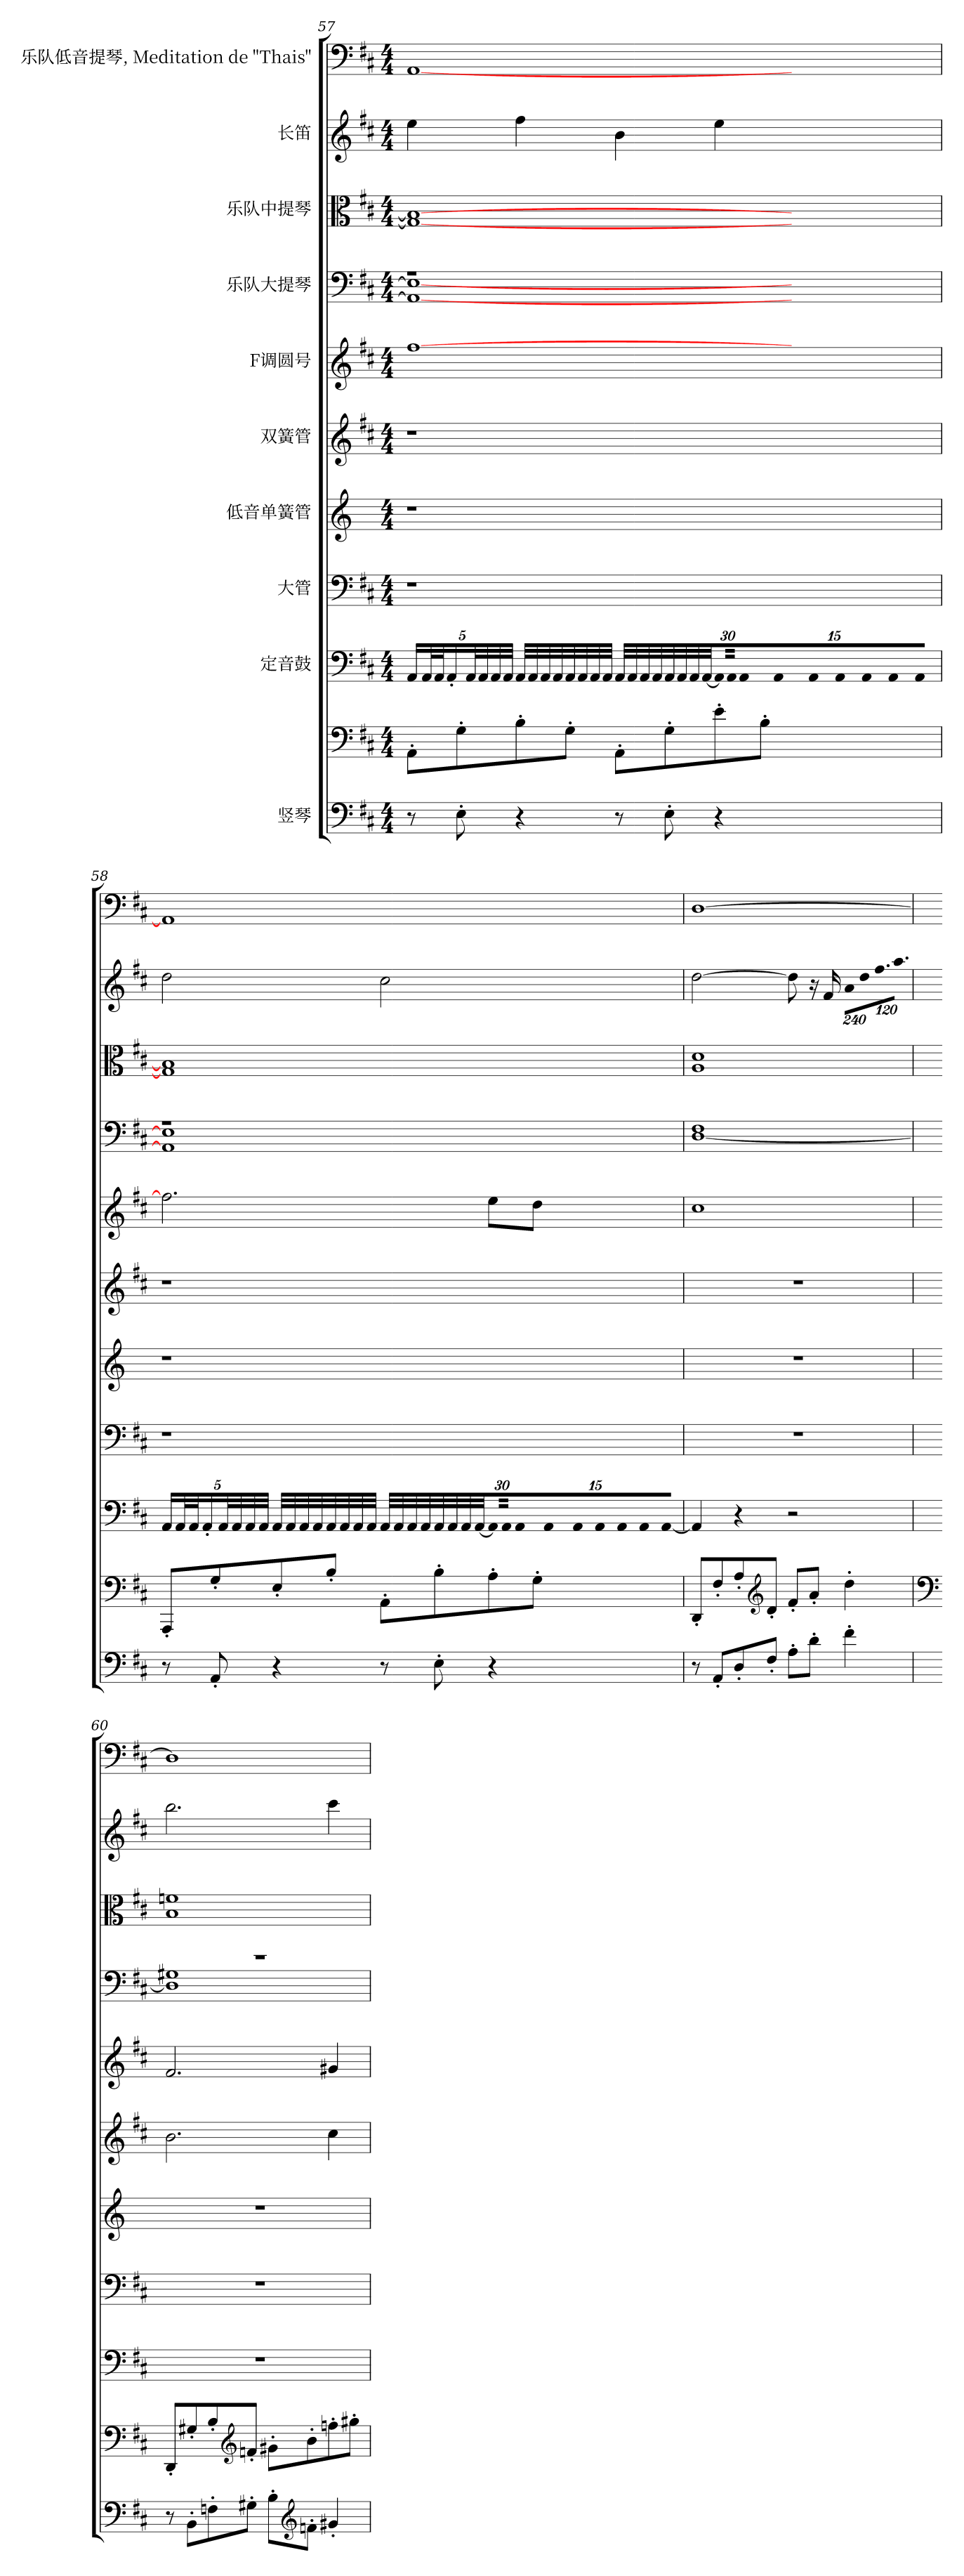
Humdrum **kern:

**kern	**kern	**kern	**kern	**kern	**kern	**kern	**kern	**kern	**kern	**kern
*part10	*part10	*part9	*part8	*part7	*part6	*part5	*part4	*part3	*part2	*part1
*staff11	*staff10	*staff9	*staff8	*staff7	*staff6	*staff5	*staff4	*staff3	*staff2	*staff1
*I"竖琴	*	*I"定音鼓	*I"大管	*I"低音单簧管	*I"双簧管	*I"F调圆号	*I"乐队大提琴	*I"乐队中提琴	*I"长笛	*I"乐队低音提琴, Meditation de &quot;Thais&quot;
!!LO:PB:g=z
*clefF4	*clefF4	*clefF4	*clefF4	*clefG2	*clefG2	*clefG2	*clefF4	*clefC3	*clefG2	*clefF4
*	*	*	*	*ITrd8c14	*	*ITrd4c7	*	*	*	*ITrd7c12
*k[f#c#]	*k[f#c#]	*k[f#c#]	*k[f#c#]	*k[]	*k[f#c#]	*k[f#]	*k[f#c#]	*k[f#c#]	*k[f#c#]	*k[f#c#]
*M4/4	*M4/4	*M4/4	*M4/4	*M4/4	*M4/4	*M4/4	*M4/4	*M4/4	*M4/4	*M4/4
*	*	*Xbrackettup	*	*	*	*	*	*	*	*
=57	=57	=57	=57	=57	=57	=57	=57	=57	=57	=57
*	*	*	*	*	*	*	*^	*	*	*
8r	8AA'\L	20AA/LL	1r	1r	1r	[1b	1r	1AA_ 1E_	1G_ 1B_	4ee\	[1AAA
.	.	40AA/L	.	.	.	.	.	.	.	.	.
.	.	40AA/J	.	.	.	.	.	.	.	.	.
.	.	20AA'/	.	.	.	.	.	.	.	.	.
8E'\	8G'\	.	.	.	.	.	.	.	.	.	.
.	.	40AA/L	.	.	.	.	.	.	.	.	.
.	.	40AA/	.	.	.	.	.	.	.	.	.
.	.	40AA/	.	.	.	.	.	.	.	.	.
.	.	40AA/JJJ	.	.	.	.	.	.	.	.	.
4r	8B'\	32AA/LLL	.	.	.	.	.	.	.	4ff#\	.
.	.	32AA/	.	.	.	.	.	.	.	.	.
.	.	32AA/	.	.	.	.	.	.	.	.	.
.	.	32AA/	.	.	.	.	.	.	.	.	.
.	8G'\J	32AA/	.	.	.	.	.	.	.	.	.
.	.	32AA/	.	.	.	.	.	.	.	.	.
.	.	32AA/	.	.	.	.	.	.	.	.	.
.	.	32AA/JJJ	.	.	.	.	.	.	.	.	.
8r	8AA'\L	32AA/LLL	.	.	.	.	.	.	.	4b\	.
.	.	32AA/	.	.	.	.	.	.	.	.	.
.	.	32AA/	.	.	.	.	.	.	.	.	.
.	.	32AA/	.	.	.	.	.	.	.	.	.
8E'\	8G'\	32AA/	.	.	.	.	.	.	.	.	.
.	.	32AA/	.	.	.	.	.	.	.	.	.
.	.	32AA/	.	.	.	.	.	.	.	.	.
.	.	[32AA/	.	.	.	.	.	.	.	.	.
!	!	!LO:N:vis=256%9	!	!	!	!	!	!	!	!	!
4r	8e'\	960%17AA/L]	.	.	.	.	.	.	.	4ee\	.
!	!	!LO:N:vis=256%9	!	!	!	!	!	!	!	!	!
.	.	960%17AA/J	.	.	.	.	.	.	.	.	.
.	.	1920ryy	.	.	.	.	.	.	.	.	.
!	!	!LO:N:vis=32	!	!	!	!	!	!	!	!	!
.	.	640%23AA/	.	.	.	.	.	.	.	.	.
!	!	!LO:N:vis=32	!	!	!	!	!	!	!	!	!
.	.	640%23AA/	.	.	.	.	.	.	.	.	.
!	!	!LO:N:vis=32	!	!	!	!	!	!	!	!	!
.	.	640%23AA/	.	.	.	.	.	.	.	.	.
.	8B'\J	.	.	.	.	.	.	.	.	.	.
!	!	!LO:N:vis=256%9	!	!	!	!	!	!	!	!	!
.	.	960%17AA/K	.	.	.	.	.	.	.	.	.
!	!	!LO:N:vis=32	!	!	!	!	!	!	!	!	!
.	.	640%23AA/	.	.	.	.	.	.	.	.	.
!	!	!LO:N:vis=32	!	!	!	!	!	!	!	!	!
.	.	640%23AA/	.	.	.	.	.	.	.	.	.
!	!	!LO:N:vis=256%9	!	!	!	!	!	!	!	!	!
.	.	960%17AA/JJJk	.	.	.	.	.	.	.	.	.
960ryy	960ryy	.	960ryy	960ryy	960ryy	960ryy	960ryy	960ryy	960ryy	960ryy	960ryy
!!LO:PB:g=z
=58	=58	=58	=58	=58	=58	=58	=58	=58	=58	=58	=58
8r	8AAA'/L	20AA/LL	1r	1r	1r	2.b\]	1r	1AA] 1E]	1G] 1B]	2dd\	1AAA]
.	.	40AA/L	.	.	.	.	.	.	.	.	.
.	.	40AA/J	.	.	.	.	.	.	.	.	.
.	.	20AA'/	.	.	.	.	.	.	.	.	.
8AA'/	8G'/	.	.	.	.	.	.	.	.	.	.
.	.	40AA/L	.	.	.	.	.	.	.	.	.
.	.	40AA/	.	.	.	.	.	.	.	.	.
.	.	40AA/	.	.	.	.	.	.	.	.	.
.	.	40AA/JJJ	.	.	.	.	.	.	.	.	.
4r	8E'/	32AA/LLL	.	.	.	.	.	.	.	.	.
.	.	32AA/	.	.	.	.	.	.	.	.	.
.	.	32AA/	.	.	.	.	.	.	.	.	.
.	.	32AA/	.	.	.	.	.	.	.	.	.
.	8B'/J	32AA/	.	.	.	.	.	.	.	.	.
.	.	32AA/	.	.	.	.	.	.	.	.	.
.	.	32AA/	.	.	.	.	.	.	.	.	.
.	.	32AA/JJJ	.	.	.	.	.	.	.	.	.
8r	8AA'\L	32AA/LLL	.	.	.	.	.	.	.	2cc#\	.
.	.	32AA/	.	.	.	.	.	.	.	.	.
.	.	32AA/	.	.	.	.	.	.	.	.	.
.	.	32AA/	.	.	.	.	.	.	.	.	.
8E'\	8B'\	32AA/	.	.	.	.	.	.	.	.	.
.	.	32AA/	.	.	.	.	.	.	.	.	.
.	.	32AA/	.	.	.	.	.	.	.	.	.
.	.	[32AA/	.	.	.	.	.	.	.	.	.
!	!	!LO:N:vis=256%9	!	!	!	!	!	!	!	!	!
4r	8A'\	960%17AA/L]	.	.	.	8a\L	.	.	.	.	.
!	!	!LO:N:vis=256%9	!	!	!	!	!	!	!	!	!
.	.	960%17AA/J	.	.	.	.	.	.	.	.	.
.	.	1920ryy	.	.	.	.	.	.	.	.	.
!	!	!LO:N:vis=32	!	!	!	!	!	!	!	!	!
.	.	640%23AA/	.	.	.	.	.	.	.	.	.
!	!	!LO:N:vis=32	!	!	!	!	!	!	!	!	!
.	.	640%23AA/	.	.	.	.	.	.	.	.	.
!	!	!LO:N:vis=32	!	!	!	!	!	!	!	!	!
.	.	640%23AA/	.	.	.	.	.	.	.	.	.
.	8G'\J	.	.	.	.	8g\J	.	.	.	.	.
!	!	!LO:N:vis=256%9	!	!	!	!	!	!	!	!	!
.	.	960%17AA/K	.	.	.	.	.	.	.	.	.
!	!	!LO:N:vis=32	!	!	!	!	!	!	!	!	!
.	.	640%23AA/	.	.	.	.	.	.	.	.	.
!	!	!LO:N:vis=32	!	!	!	!	!	!	!	!	!
.	.	640%23AA/	.	.	.	.	.	.	.	.	.
!	!	!LO:N:vis=256%9	!	!	!	!	!	!	!	!	!
.	.	[960%17AA/JJJk	.	.	.	.	.	.	.	.	.
960ryy	960ryy	.	960ryy	960ryy	960ryy	960ryy	960ryy	960ryy	960ryy	960ryy	960ryy
!!LO:PB:g=z
=59	=59	=59	=59	=59	=59	=59	=59	=59	=59	=59	=59
*	*	*	*	*	*	*	*	*	*	*	*MM65
8r	8DD'/L	4AA/]	1r	1r	1r	1f#	1F#	[1D	1A 1d	[2dd\	[1DD
8AA'/L	8F#'/	.	.	.	.	.	.	.	.	.	.
8D'/	8A'/	4r	.	.	.	.	.	.	.	.	.
*	*clefG2	*	*	*	*	*	*	*	*	*	*
8F#'/J	8d'/J	.	.	.	.	.	.	.	.	.	.
8A'\L	8f#'/L	2r	.	.	.	.	.	.	.	8dd\]	.
8d'\J	8a'/J	.	.	.	.	.	.	.	.	16r	.
.	.	.	.	.	.	.	.	.	.	16f#/	.
*	*	*	*	*	*	*	*	*	*	*Xbrackettup	*
!	!	!	!	!	!	!	!	!	!	!LO:N:vis=16	!
4f#'\	4dd'\	.	.	.	.	.	.	.	.	1920%137a\LL	.
!	!	!	!	!	!	!	!	!	!	!LO:N:vis=16	!
.	.	.	.	.	.	.	.	.	.	1920%137dd\	.
!	!	!	!	!	!	!	!	!	!	!LO:N:vis=32.	!
.	.	.	.	.	.	.	.	.	.	1920%103ff#\L	.
!	!	!	!	!	!	!	!	!	!	!LO:N:vis=32.	!
.	.	.	.	.	.	.	.	.	.	1920%103aa\JJJ	.
=60	=60	=60	=60	=60	=60	=60	=60	=60	=60	=60	=60
*	*clefF4	*	*	*	*	*	*	*	*	*	*
8r	8DD'/L	1r	1r	1r	2.b\	2.B/	1r	1D] 1G#X	1B 1fn	2.bb\	1DD]
8BB'\L	8G#X'/	.	.	.	.	.	.	.	.	.	.
8Fn'\	8B'/	.	.	.	.	.	.	.	.	.	.
*	*clefG2	*	*	*	*	*	*	*	*	*	*
8G#X'\J	8fn'/J	.	.	.	.	.	.	.	.	.	.
8B'\L	8g#X'\L	.	.	.	.	.	.	.	.	.	.
*clefG2	*	*	*	*	*	*	*	*	*	*	*
8fn'\J	8b'\	.	.	.	.	.	.	.	.	.	.
4g#X'/	8ffn'\	.	.	.	4cc#\	4c#X/	.	.	.	4ccc#\	.
.	8gg#X'\J	.	.	.	.	.	.	.	.	.	.
*	*	*	*	*	*	*	*v	*v	*	*	*
=	=	=	=	=	=	=	=	=	=	=
*-	*-	*-	*-	*-	*-	*-	*-	*-	*-	*-
